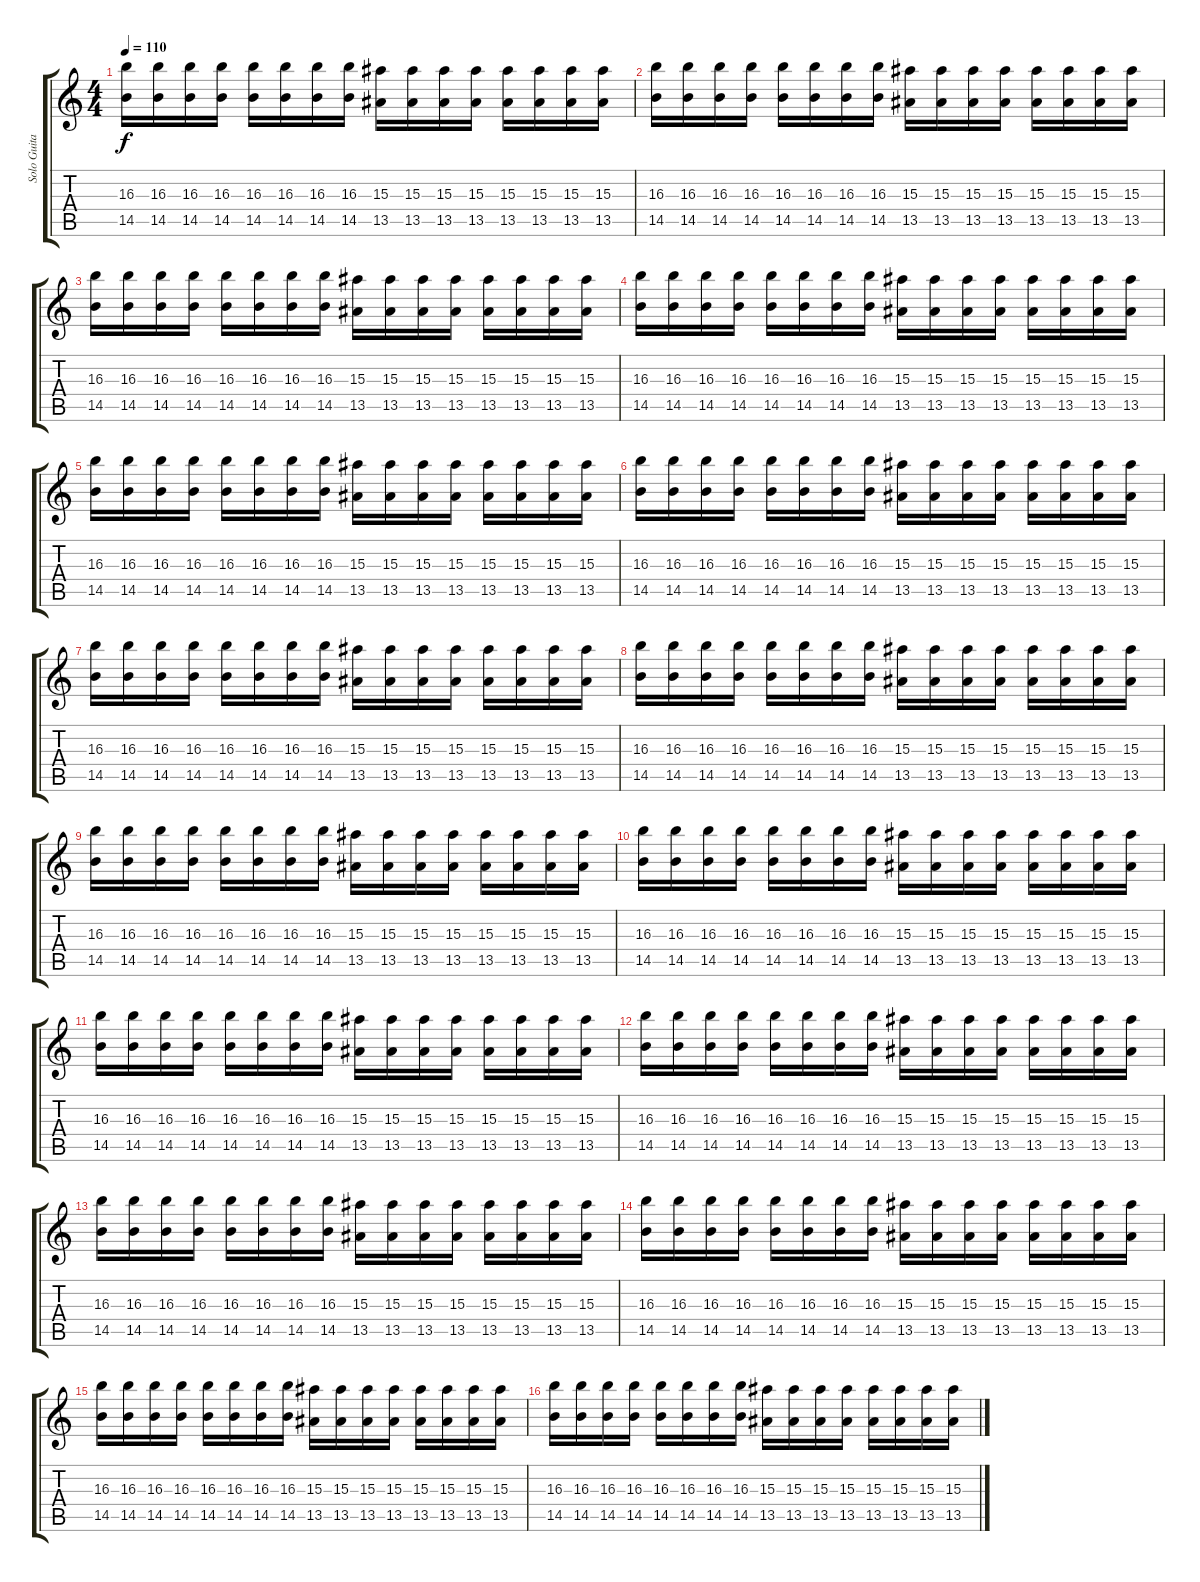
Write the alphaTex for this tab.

\track ("Solo Guitar" "Solo Guita") {instrument distortionguitar}
\staff {score tabs}
\tuning (E4 B3 G3 D3 A2 E2) {hide}
\ts (4 4)
\tempo 110
\clef g2
\ks c
(16.3 14.5).16{dy f volume 12} (16.3 14.5).16 (16.3 14.5).16 (16.3 14.5).16 (16.3 14.5).16 (16.3 14.5).16 (16.3 14.5).16 (16.3 14.5).16 (15.3 13.5).16 (15.3 13.5).16 (15.3 13.5).16 (15.3 13.5).16 (15.3 13.5).16 (15.3 13.5).16 (15.3 13.5).16 (15.3 13.5).16 |
(16.3 14.5).16 (16.3 14.5).16 (16.3 14.5).16 (16.3 14.5).16 (16.3 14.5).16 (16.3 14.5).16 (16.3 14.5).16 (16.3 14.5).16 (15.3 13.5).16 (15.3 13.5).16 (15.3 13.5).16 (15.3 13.5).16 (15.3 13.5).16 (15.3 13.5).16 (15.3 13.5).16 (15.3 13.5).16 |
(16.3 14.5).16 (16.3 14.5).16 (16.3 14.5).16 (16.3 14.5).16 (16.3 14.5).16 (16.3 14.5).16 (16.3 14.5).16 (16.3 14.5).16 (15.3 13.5).16 (15.3 13.5).16 (15.3 13.5).16 (15.3 13.5).16 (15.3 13.5).16 (15.3 13.5).16 (15.3 13.5).16 (15.3 13.5).16 |
(16.3 14.5).16 (16.3 14.5).16 (16.3 14.5).16 (16.3 14.5).16 (16.3 14.5).16 (16.3 14.5).16 (16.3 14.5).16 (16.3 14.5).16 (15.3 13.5).16 (15.3 13.5).16 (15.3 13.5).16 (15.3 13.5).16 (15.3 13.5).16 (15.3 13.5).16 (15.3 13.5).16 (15.3 13.5).16 |
(16.3 14.5).16 (16.3 14.5).16 (16.3 14.5).16 (16.3 14.5).16 (16.3 14.5).16 (16.3 14.5).16 (16.3 14.5).16 (16.3 14.5).16 (15.3 13.5).16 (15.3 13.5).16 (15.3 13.5).16 (15.3 13.5).16 (15.3 13.5).16 (15.3 13.5).16 (15.3 13.5).16 (15.3 13.5).16 |
(16.3 14.5).16 (16.3 14.5).16 (16.3 14.5).16 (16.3 14.5).16 (16.3 14.5).16 (16.3 14.5).16 (16.3 14.5).16 (16.3 14.5).16 (15.3 13.5).16 (15.3 13.5).16 (15.3 13.5).16 (15.3 13.5).16 (15.3 13.5).16 (15.3 13.5).16 (15.3 13.5).16 (15.3 13.5).16 |
(16.3 14.5).16 (16.3 14.5).16 (16.3 14.5).16 (16.3 14.5).16 (16.3 14.5).16 (16.3 14.5).16 (16.3 14.5).16 (16.3 14.5).16 (15.3 13.5).16 (15.3 13.5).16 (15.3 13.5).16 (15.3 13.5).16 (15.3 13.5).16 (15.3 13.5).16 (15.3 13.5).16 (15.3 13.5).16 |
(16.3 14.5).16 (16.3 14.5).16 (16.3 14.5).16 (16.3 14.5).16 (16.3 14.5).16 (16.3 14.5).16 (16.3 14.5).16 (16.3 14.5).16 (15.3 13.5).16 (15.3 13.5).16 (15.3 13.5).16 (15.3 13.5).16 (15.3 13.5).16 (15.3 13.5).16 (15.3 13.5).16 (15.3 13.5).16 |
(16.3 14.5).16{volume 12} (16.3 14.5).16 (16.3 14.5).16 (16.3 14.5).16 (16.3 14.5).16 (16.3 14.5).16 (16.3 14.5).16 (16.3 14.5).16 (15.3 13.5).16 (15.3 13.5).16 (15.3 13.5).16 (15.3 13.5).16 (15.3 13.5).16 (15.3 13.5).16 (15.3 13.5).16 (15.3 13.5).16 |
(16.3 14.5).16 (16.3 14.5).16 (16.3 14.5).16 (16.3 14.5).16 (16.3 14.5).16 (16.3 14.5).16 (16.3 14.5).16 (16.3 14.5).16 (15.3 13.5).16 (15.3 13.5).16 (15.3 13.5).16 (15.3 13.5).16 (15.3 13.5).16 (15.3 13.5).16 (15.3 13.5).16 (15.3 13.5).16 |
(16.3 14.5).16 (16.3 14.5).16 (16.3 14.5).16 (16.3 14.5).16 (16.3 14.5).16 (16.3 14.5).16 (16.3 14.5).16 (16.3 14.5).16 (15.3 13.5).16 (15.3 13.5).16 (15.3 13.5).16 (15.3 13.5).16 (15.3 13.5).16 (15.3 13.5).16 (15.3 13.5).16 (15.3 13.5).16 |
(16.3 14.5).16 (16.3 14.5).16 (16.3 14.5).16 (16.3 14.5).16 (16.3 14.5).16 (16.3 14.5).16 (16.3 14.5).16 (16.3 14.5).16 (15.3 13.5).16 (15.3 13.5).16 (15.3 13.5).16 (15.3 13.5).16 (15.3 13.5).16 (15.3 13.5).16 (15.3 13.5).16 (15.3 13.5).16 |
(16.3 14.5).16 (16.3 14.5).16 (16.3 14.5).16 (16.3 14.5).16 (16.3 14.5).16 (16.3 14.5).16 (16.3 14.5).16 (16.3 14.5).16 (15.3 13.5).16 (15.3 13.5).16 (15.3 13.5).16 (15.3 13.5).16 (15.3 13.5).16 (15.3 13.5).16 (15.3 13.5).16 (15.3 13.5).16 |
(16.3 14.5).16 (16.3 14.5).16 (16.3 14.5).16 (16.3 14.5).16 (16.3 14.5).16 (16.3 14.5).16 (16.3 14.5).16 (16.3 14.5).16 (15.3 13.5).16 (15.3 13.5).16 (15.3 13.5).16 (15.3 13.5).16 (15.3 13.5).16 (15.3 13.5).16 (15.3 13.5).16 (15.3 13.5).16 |
(16.3 14.5).16 (16.3 14.5).16 (16.3 14.5).16 (16.3 14.5).16 (16.3 14.5).16 (16.3 14.5).16 (16.3 14.5).16 (16.3 14.5).16 (15.3 13.5).16 (15.3 13.5).16 (15.3 13.5).16 (15.3 13.5).16 (15.3 13.5).16 (15.3 13.5).16 (15.3 13.5).16 (15.3 13.5).16 |
(16.3 14.5).16 (16.3 14.5).16 (16.3 14.5).16 (16.3 14.5).16 (16.3 14.5).16 (16.3 14.5).16 (16.3 14.5).16 (16.3 14.5).16 (15.3 13.5).16 (15.3 13.5).16 (15.3 13.5).16 (15.3 13.5).16 (15.3 13.5).16 (15.3 13.5).16 (15.3 13.5).16 (15.3 13.5).16
